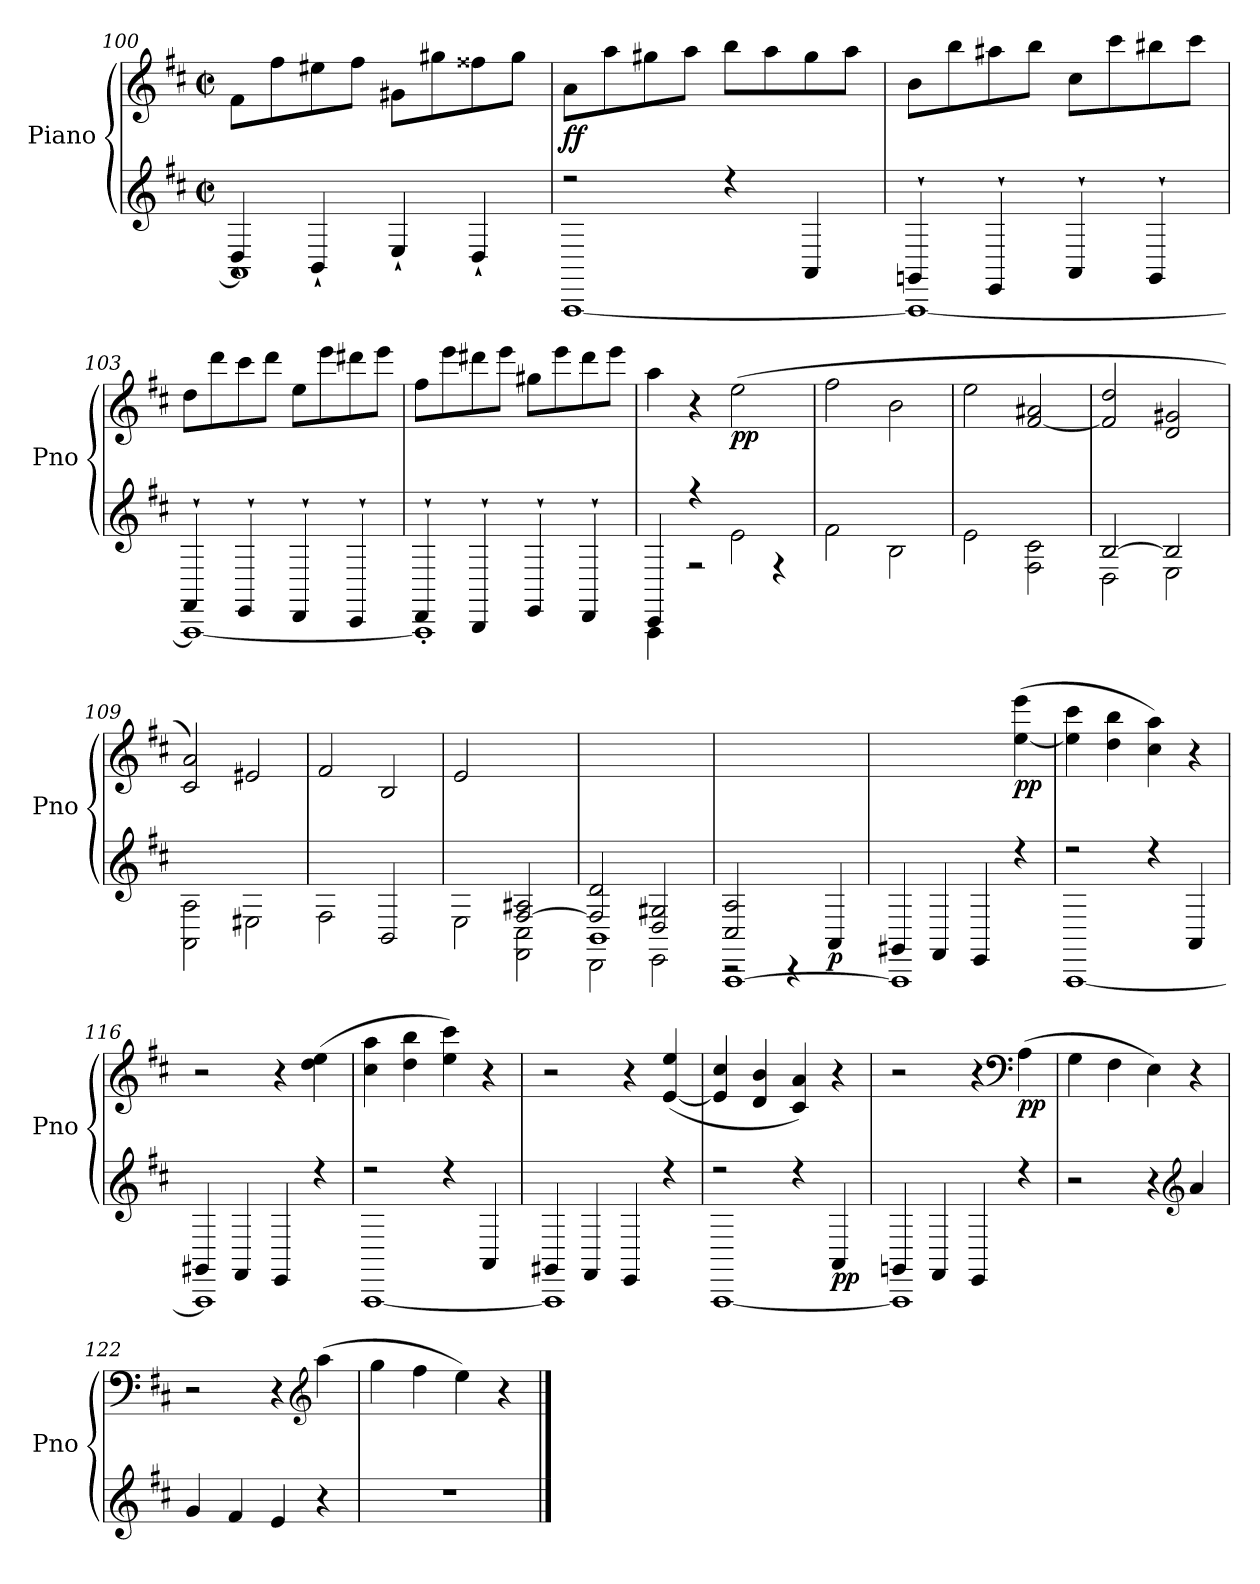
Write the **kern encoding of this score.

**kern	**kern	**dynam
*part1	*part1	*part1
*staff2	*staff1	*staff1/2
*I"Piano	*	*
*I'Pno	*	*
*clefG2	*clefG2	*
*k[f#c#]	*k[f#c#]	*
*M2/2	*M2/2	*
*met(c|)	*met(c|)	*
=100	=100	=100
*^	*	*
1AA]	4D`/	8f#\L	.
.	.	8ff#\	.
.	4BB`/	8ee#X\	.
.	.	8ff#\J	.
.	4E`/	8g#X\L	.
.	.	8gg#X\	.
.	4D`/	8ff##X\	.
.	.	8gg#\J	.
=101	=101	=101	=101
!	!	!	!LO:DY:b
2r	[1AAA	8a\L	ff
.	.	8aa\	.
.	.	8gg#X\	.
.	.	8aa\J	.
4r	.	8bb\L	.
.	.	8aa\	.
4AA/	.	8gg#\	.
.	.	8aa\J	.
=102	=102	=102	=102
4GGn`/	1AAA_	8b\L	.
.	.	8bb\	.
4EE`/	.	8aa#X\	.
.	.	8bb\J	.
4AA`/	.	8cc#\L	.
.	.	8ccc#\	.
4GG`/	.	8bb#X\	.
.	.	8ccc#\J	.
!!LO:LB:g=z
=103	=103	=103	=103
4FF#`/	1AAA_	8dd\L	.
.	.	8ddd\	.
4EE`/	.	8ccc#\	.
.	.	8ddd\J	.
4DD`/	.	8ee\L	.
.	.	8eee\	.
4CC#`/	.	8ddd#X\	.
.	.	8eee\J	.
=104	=104	=104	=104
4DD`/	1AAA']	8ff#\L	.
.	.	8eee\	.
4BBB`/	.	8ddd#X\	.
.	.	8eee\J	.
4EE`/	.	8gg#X\L	.
.	.	8eee\	.
4DD`/	.	8ddd#\	.
.	.	8eee\J	.
=105	=105	=105	=105
4CC#/	4AAA\	4aa\	.
4r	2r	4r	.
!	!	!	!LO:DY:b
2e\	.	(>2ee\	pp
.	4r	.	.
*v	*v	*	*
=106	=106	=106
2f#\	2ff#\	.
2B\	2b\	.
=107	=107	=107
2e\	2ee\	.
2F#\ 2c#\	[2f#/ 2a#X/	.
=108	=108	=108
*^	*	*
[2B/	2D\	2f#/] 2dd/	.
2B/]	2E\	2d/ 2g#X/	.
*v	*v	*	*
=109	=109	=109
2AA\ 2A\	2c#/ 2a/)	.
2E#X\	(>2e#X/	.
=110	=110	=110
2F#\	2f#/	.
2BB/	2B/	.
!!LO:LB:g=z
=111	=111	=111
*^	*	*
2ryy	2E\	2e/	.
[2F#/ 2A#X/	2FF#\ 2C#\	2ryy	.
=112	=112	=112	=112
*	*^	*	*
2F#/] 2d/	1BB	2DD\	1ryy	.
2D/ 2G#X/	.	2EE\	.	.
=113	=113	=113	=113	=113
2C#/ 2A/)	2rCC	[1AAA	2ryy	.
2ryy	4rCC	.	2ryy	.
!	!	!	!	!LO:DY:b=2
.	4AA/	.	.	p
*	*v	*v	*	*
=114	=114	=114	=114
4GG#X/	1AAA]	2ryy	.
4FF#/	.	.	.
4EE/	.	4ryy	.
!	!	!	!LO:DY:b
4r	.	(>[4ee\ 4eee\	pp
=115	=115	=115	=115
2r	[1AAA	4ee\] 4ccc#\	.
.	.	4dd\ 4bb\	.
4r	.	4cc#\ 4aa\)	.
4AA/	.	4r	.
=116	=116	=116	=116
4GG#X/	1AAA]	2r	.
4FF#/	.	.	.
4EE/	.	4r	.
4r	.	(>4dd\ 4ee\	.
=117	=117	=117	=117
2r	[1AAA	4cc#\ 4aa\	.
.	.	4dd\ 4bb\	.
4r	.	4ee\ 4ccc#\)	.
4AA/	.	4r	.
=118	=118	=118	=118
4GG#X/	1AAA]	2r	.
4FF#/	.	.	.
4EE/	.	4r	.
4r	.	(>[4e/ 4ee/	.
!!LO:LB:g=z
=119	=119	=119	=119
2r	[1AAA	4e/] 4cc#/	.
.	.	4d/ 4b/	.
4r	.	4c#/ 4a/)	.
!	!	!	!LO:DY:b=2
4AA/	.	4r	pp
=120	=120	=120	=120
4GGn/	1AAA]	2r	.
4FF#/	.	.	.
4EE/	.	4r	.
*	*	*clefF4	*
!	!	!	!LO:DY:b
4r	.	(>4A\	pp
*v	*v	*	*
=121	=121	=121
2r	4G\	.
.	4F#\	.
4r	4E\)	.
*clefG2	*	*
4a/	4r	.
=122	=122	=122
4g/	2r	.
4f#/	.	.
4e/	4r	.
*	*clefG2	*
4r	(>4aa\	.
=123	=123	=123
1r	4gg\	.
.	4ff#\	.
.	4ee\)	.
.	4r	.
==	==	==
*-	*-	*-
